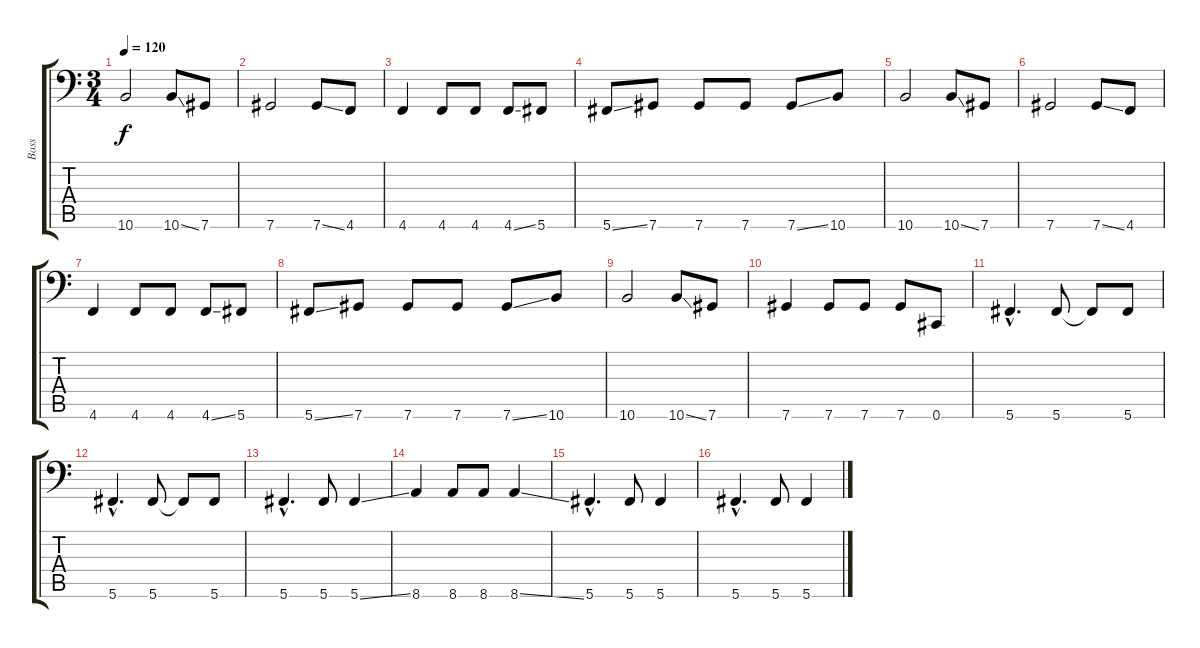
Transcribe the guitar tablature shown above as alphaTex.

\track ("Bass" "Bass") {instrument electricbasspick}
\staff {score tabs}
\tuning (Db3 Ab2 E2 B1 Gb1 Db1) {hide}
\ts (3 4)
\tempo 120
\clef f4
\ks c
10.6.2{dy f} 10.6{ss}.8 7.6.8 |
7.6.2 7.6{ss}.8 4.6.8 |
4.6.4 4.6.8 4.6.8 4.6{ss}.8 5.6.8 |
5.6{ss}.8 7.6.8 7.6.8 7.6.8 7.6{ss}.8 10.6.8 |
10.6.2 10.6{ss}.8 7.6.8 |
7.6.2 7.6{ss}.8 4.6.8 |
4.6.4 4.6.8 4.6.8 4.6{ss}.8 5.6.8 |
5.6{ss}.8 7.6.8 7.6.8 7.6.8 7.6{ss}.8 10.6.8 |
10.6.2 10.6{ss}.8 7.6.8 |
7.6.4 7.6.8 7.6.8 7.6.8 0.6.8 |
5.6{hac}.4{d} 5.6.8 5.6{t}.8 5.6.8 |
5.6{hac}.4{d} 5.6.8 5.6{t}.8 5.6.8 |
5.6{hac}.4{d} 5.6.8 5.6{ss}.4 |
8.6.4 8.6.8 8.6.8 8.6{ss}.4 |
5.6{hac}.4{d} 5.6.8 5.6.4 |
5.6{hac}.4{d} 5.6.8 5.6.4
